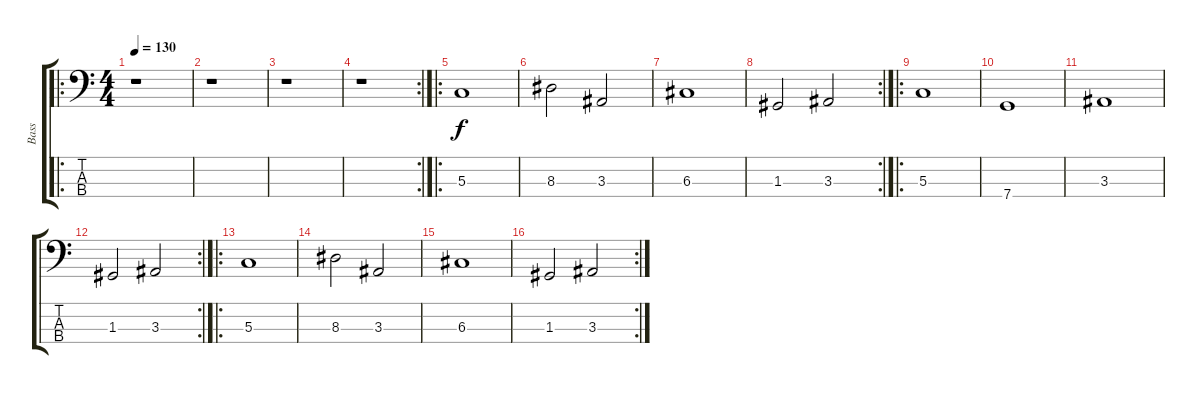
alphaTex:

\track ("Bass" "Bass") {instrument slapbass1}
\staff {score tabs}
\tuning (F2 C2 G1 C1) {hide}
\ro
\ts (4 4)
\tempo 130
\clef f4
\ks c
r.1{dy f instrument slapbass1} |
r.1 |
r.1 |
\rc 2
r.1 |
\ro
5.3.1 |
8.3.2 3.3.2 |
6.3.1 |
\rc 2
1.3.2 3.3.2 |
\ro
5.3.1 |
7.4.1 |
3.3.1 |
\rc 2
1.3.2 3.3.2 |
\ro
5.3.1 |
8.3.2 3.3.2 |
6.3.1 |
\rc 2
1.3.2 3.3.2
